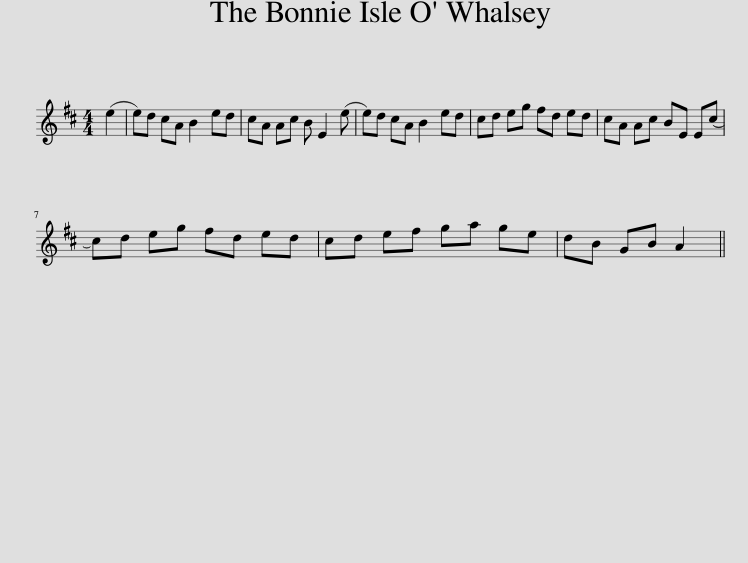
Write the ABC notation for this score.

X:1
L:1/8
M:4/4
I:linebreak $
K:D
V:1 treble
V:1
 (e2 | e)d cA B2 ed | cA Ac B E2 (e | e)d cA B2 ed | cd eg fd ed | %5
 cA Ac BE E(c |$ c)d eg fd ed | cd ef ga ge | dB GB A2 || %9
